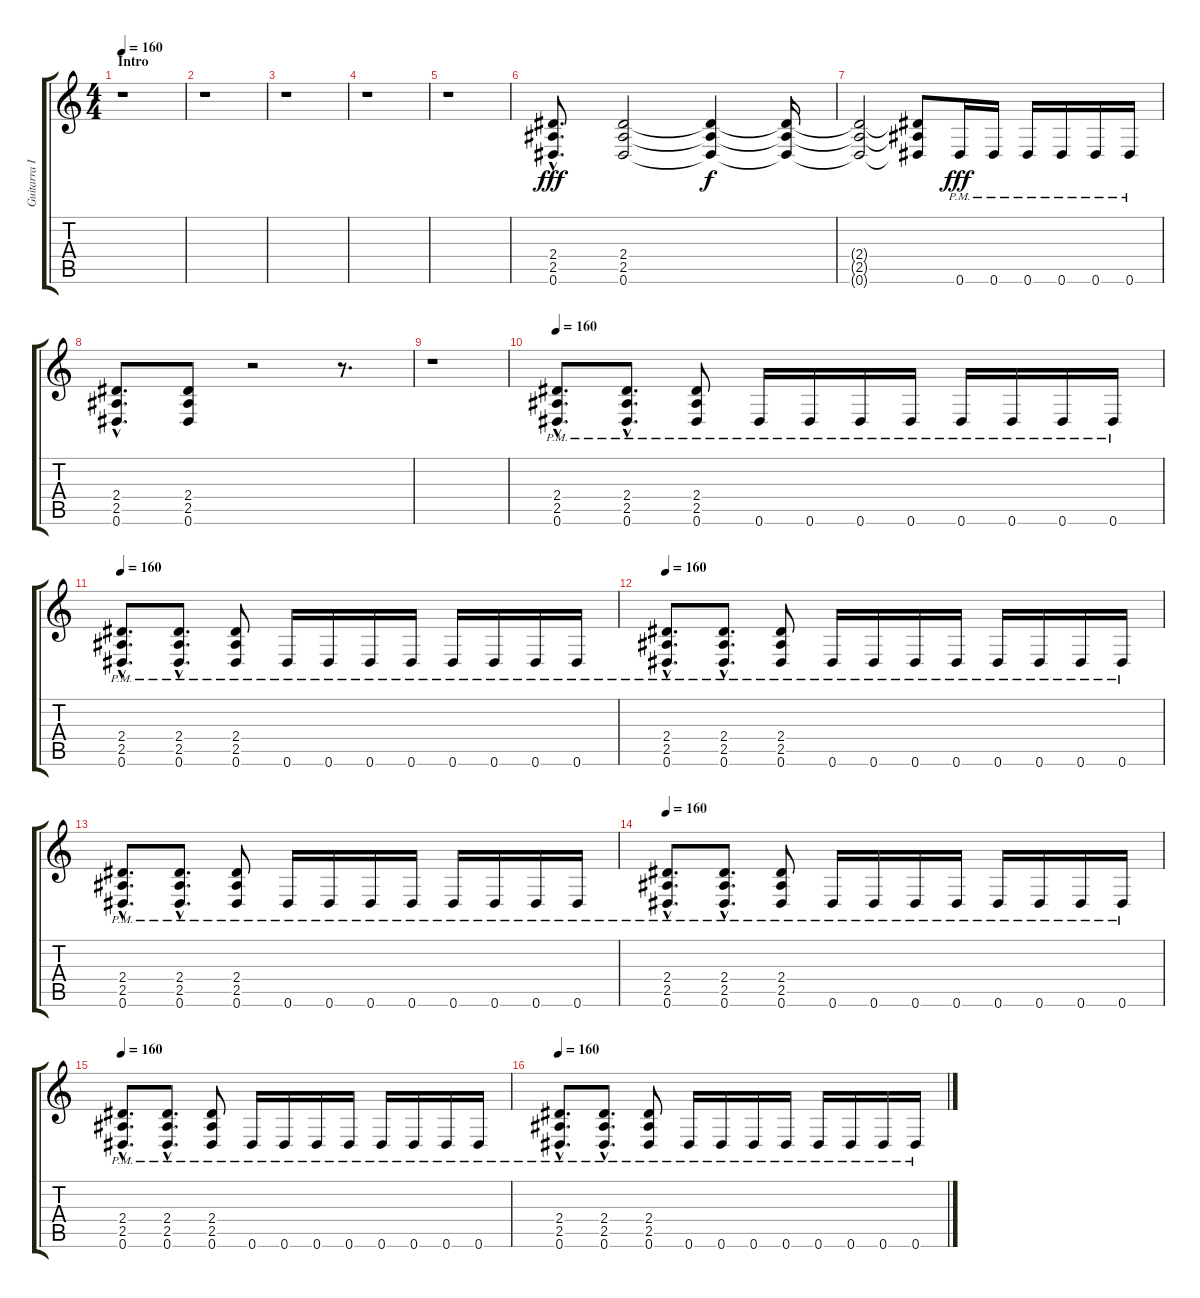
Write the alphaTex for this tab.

\track ("Guitarra II" "Guitarra I") {instrument distortionguitar}
\staff {score tabs}
\tuning (Eb4 Bb3 Gb3 Db3 Ab2 Eb2) {hide}
\ts (4 4)
\section ("" "Intro")
\tempo 160
\clef g2
\ks c
r.1{dy fff instrument distortionguitar} |
r.1 |
r.1 |
r.1 |
r.1 |
(2.4{hac} 2.5{hac} 0.6{hac}).8{d} (2.4 2.5 0.6).2 (2.4{t} 2.5{t} 0.6{t}).4{dy f} (2.4{t} 2.5{t} 0.6{t}).16 |
(2.4{t} 2.5{t} 0.6{t}).2 (2.4{t} 2.5{t} 0.6{t}).8 0.6{pm}.16{dy fff} 0.6{pm}.16 0.6{pm}.16 0.6{pm}.16 0.6{pm}.16 0.6{pm}.16 |
(2.4{hac} 2.5{hac} 0.6{hac}).8{d} (2.4 2.5 0.6).8 r.2 r.8{d} |
r.1 |
\tempo 160
(2.4{hac pm} 2.5{hac pm} 0.6{hac pm}).8{d} (2.4{hac pm} 2.5{hac pm} 0.6{hac pm}).8{d} (2.4{pm} 2.5{pm} 0.6{pm}).8 0.6{pm}.16 0.6{pm}.16 0.6{pm}.16 0.6{pm}.16 0.6{pm}.16 0.6{pm}.16 0.6{pm}.16 0.6{pm}.16 |
\tempo 160
(2.4{hac pm} 2.5{hac pm} 0.6{hac pm}).8{d} (2.4{hac pm} 2.5{hac pm} 0.6{hac pm}).8{d} (2.4{pm} 2.5{pm} 0.6{pm}).8 0.6{pm}.16 0.6{pm}.16 0.6{pm}.16 0.6{pm}.16 0.6{pm}.16 0.6{pm}.16 0.6{pm}.16 0.6{pm}.16 |
\tempo 160
(2.4{hac pm} 2.5{hac pm} 0.6{hac pm}).8{d} (2.4{hac pm} 2.5{hac pm} 0.6{hac pm}).8{d} (2.4{pm} 2.5{pm} 0.6{pm}).8 0.6{pm}.16 0.6{pm}.16 0.6{pm}.16 0.6{pm}.16 0.6{pm}.16 0.6{pm}.16 0.6{pm}.16 0.6{pm}.16 |
(2.4{hac pm} 2.5{hac pm} 0.6{hac pm}).8{d} (2.4{hac pm} 2.5{hac pm} 0.6{hac pm}).8{d} (2.4{pm} 2.5{pm} 0.6{pm}).8 0.6{pm}.16 0.6{pm}.16 0.6{pm}.16 0.6{pm}.16 0.6{pm}.16 0.6{pm}.16 0.6{pm}.16 0.6{pm}.16 |
\tempo 160
(2.4{hac pm} 2.5{hac pm} 0.6{hac pm}).8{d} (2.4{hac pm} 2.5{hac pm} 0.6{hac pm}).8{d} (2.4{pm} 2.5{pm} 0.6{pm}).8 0.6{pm}.16 0.6{pm}.16 0.6{pm}.16 0.6{pm}.16 0.6{pm}.16 0.6{pm}.16 0.6{pm}.16 0.6{pm}.16 |
\tempo 160
(2.4{hac pm} 2.5{hac pm} 0.6{hac pm}).8{d} (2.4{hac pm} 2.5{hac pm} 0.6{hac pm}).8{d} (2.4{pm} 2.5{pm} 0.6{pm}).8 0.6{pm}.16 0.6{pm}.16 0.6{pm}.16 0.6{pm}.16 0.6{pm}.16 0.6{pm}.16 0.6{pm}.16 0.6{pm}.16 |
\tempo 160
(2.4{hac pm} 2.5{hac pm} 0.6{hac pm}).8{d} (2.4{hac pm} 2.5{hac pm} 0.6{hac pm}).8{d} (2.4{pm} 2.5{pm} 0.6{pm}).8 0.6{pm}.16 0.6{pm}.16 0.6{pm}.16 0.6{pm}.16 0.6{pm}.16 0.6{pm}.16 0.6{pm}.16 0.6{pm}.16
